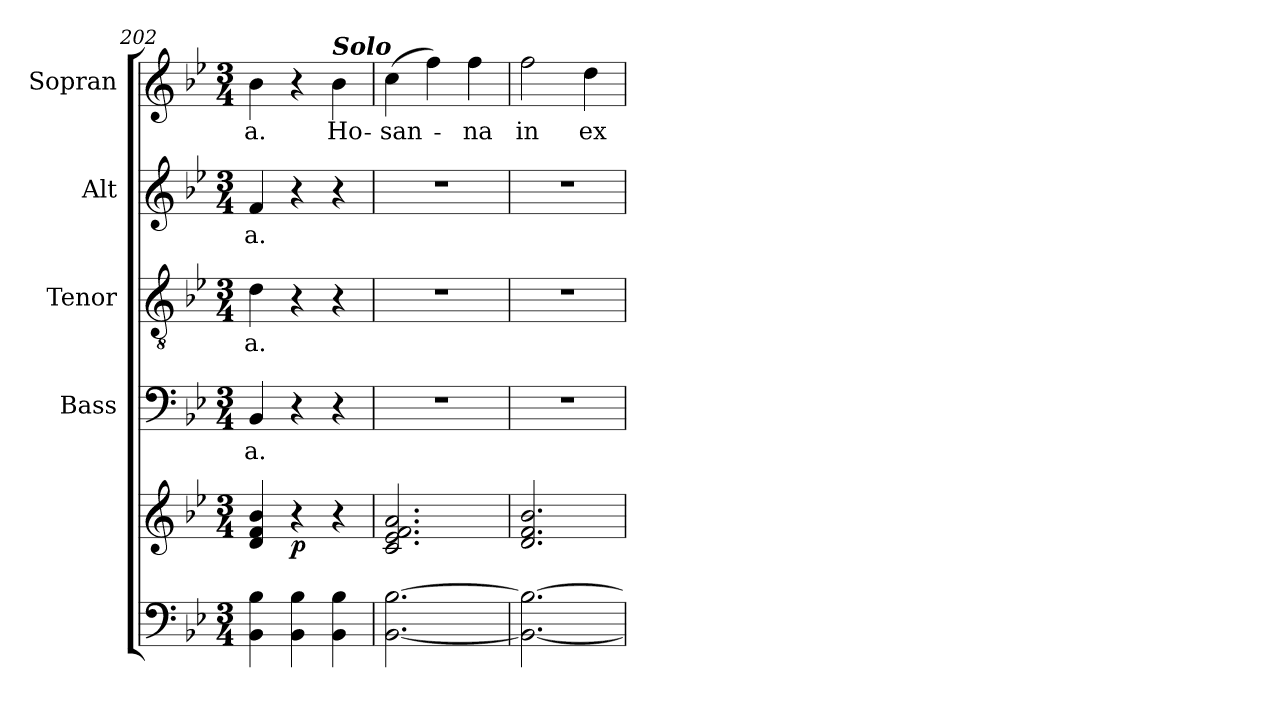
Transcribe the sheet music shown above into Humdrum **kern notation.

**kern	**kern	**dynam	**kern	**text	**kern	**text	**kern	**text	**kern	**text
*part5	*part5	*part5	*part4	*part4	*part3	*part3	*part2	*part2	*part1	*part1
*staff6	*staff5	*staff5/6	*staff4	*staff4	*staff3	*staff3	*staff2	*staff2	*staff1	*staff1
*	*	*	*I"Bass	*	*I"Tenor	*	*I"Alt	*	*I"Sopran	*
*	*	*	*I'B.	*	*I'T.	*	*I'A.	*	*I'S.	*
*clefF4	*clefG2	*	*clefF4	*	*clefGv2	*	*clefG2	*	*clefG2	*
*k[b-e-]	*k[b-e-]	*	*k[b-e-]	*	*k[b-e-]	*	*k[b-e-]	*	*k[b-e-]	*
*B-:	*B-:	*	*B-:	*	*B-:	*	*B-:	*	*B-:	*
*M3/4	*M3/4	*	*M3/4	*	*M3/4	*	*M3/4	*	*M3/4	*
=202	=202	=202	=202	=202	=202	=202	=202	=202	=202	=202
!	!	!	!	!LO:LY:b	!	!LO:LY:b	!	!LO:LY:b	!	!LO:LY:b
4BB-\ 4B-\	4d/ 4f/ 4b-/	.	4BB-/	-a.	4d\	-a.	4f/	-a.	4b-\	-a.
!	!	!LO:DY:b	!	!	!	!	!	!	!	!
4BB-\ 4B-\	4r	p	4r	.	4r	.	4r	.	4r	.
!	!	!	!	!	!	!	!	!	!LO:TX:a:Bi:t=Solo	!
!	!	!	!	!	!	!	!	!	!	!LO:LY:b
4BB-\ 4B-\	4r	.	4r	.	4r	.	4r	.	4b-\	Ho-
=203	=203	=203	=203	=203	=203	=203	=203	=203	=203	=203
!	!	!	!	!	!	!	!	!	!	!LO:LY:b
[2.BB-\ [2.B-\	2.c/ 2.e-/ 2.f/ 2.a/	.	2.r	.	2.r	.	2.r	.	(>4cc\	-san-
.	.	.	.	.	.	.	.	.	4ff\)	.
!	!	!	!	!	!	!	!	!	!	!LO:LY:b
.	.	.	.	.	.	.	.	.	4ff\	-na
=204	=204	=204	=204	=204	=204	=204	=204	=204	=204	=204
!	!	!	!	!	!	!	!	!	!	!LO:LY:b
2.BB-\_ 2.B-\_	2.d/ 2.f/ 2.b-/	.	2.r	.	2.r	.	2.r	.	2ff\	in
!	!	!	!	!	!	!	!	!	!	!LO:LY:b
.	.	.	.	.	.	.	.	.	4dd\	ex-
=	=	=	=	=	=	=	=	=	=	=
*-	*-	*-	*-	*-	*-	*-	*-	*-	*-	*-
